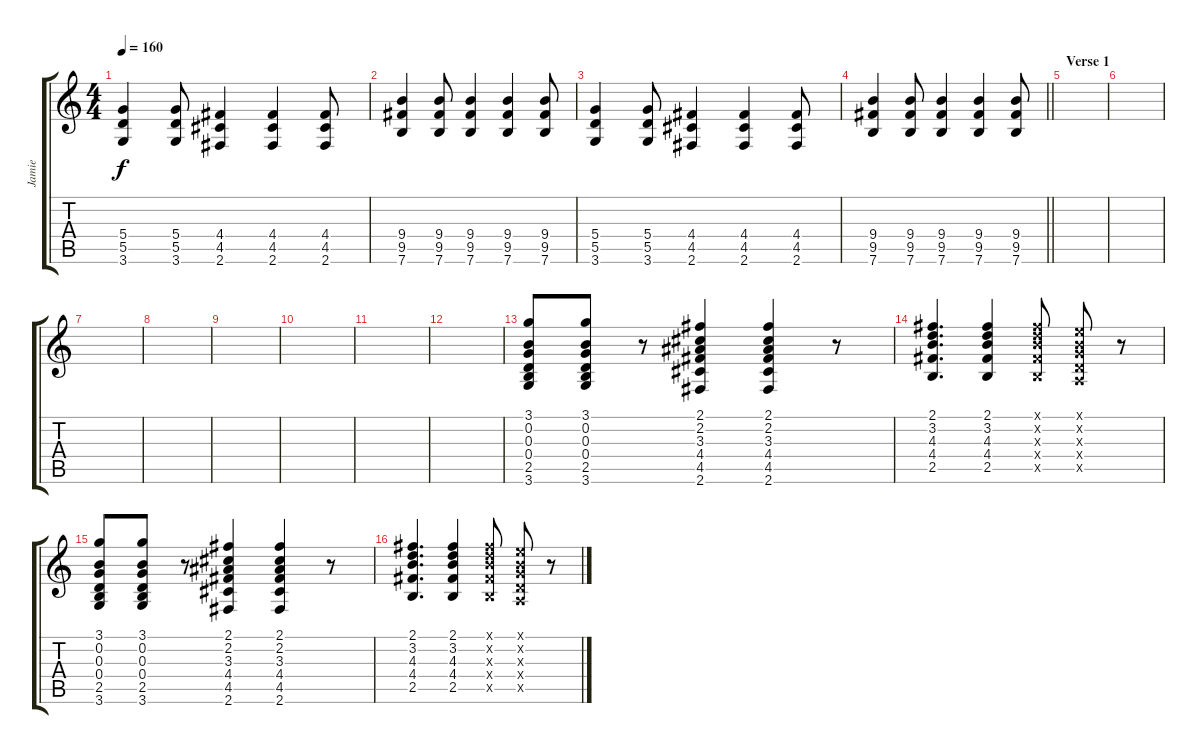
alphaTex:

\track ("Jamie" "Jamie") {instrument overdrivenguitar}
\staff {score tabs}
\tuning (E4 B3 G3 D3 A2 E2) {hide}
\ts (4 4)
\tempo 160
\clef g2
\ks c
(5.4 5.5 3.6).4{dy f} (5.4 5.5 3.6).8 (4.4 4.5 2.6).4 (4.4 4.5 2.6).4 (4.4 4.5 2.6).8 |
(9.4 9.5 7.6).4 (9.4 9.5 7.6).8 (9.4 9.5 7.6).4 (9.4 9.5 7.6).4 (9.4 9.5 7.6).8 |
(5.4 5.5 3.6).4 (5.4 5.5 3.6).8 (4.4 4.5 2.6).4 (4.4 4.5 2.6).4 (4.4 4.5 2.6).8 |
\barLineRight lightlight
(9.4 9.5 7.6).4 (9.4 9.5 7.6).8 (9.4 9.5 7.6).4 (9.4 9.5 7.6).4 (9.4 9.5 7.6).8 |
\section ("" "Verse 1")
|
|
|
|
|
|
|
|
(3.1 0.2 0.3 0.4 2.5 3.6).8 (3.1 0.2 0.3 0.4 2.5 3.6).8 r.8 (2.1 2.2 3.3 4.4 4.5 2.6).4 (2.1 2.2 3.3 4.4 4.5 2.6).4 r.8 |
(2.1 3.2 4.3 4.4 2.5).4{d} (2.1 3.2 4.3 4.4 2.5).4 (2.1{x} 3.2{x} 4.3{x} 4.4{x} 2.5{x}).8 (0.1{x} 0.2{x} 0.3{x} 0.4{x} 0.5{x}).8 r.8 |
(3.1 0.2 0.3 0.4 2.5 3.6).8 (3.1 0.2 0.3 0.4 2.5 3.6).8 r.8 (2.1 2.2 3.3 4.4 4.5 2.6).4 (2.1 2.2 3.3 4.4 4.5 2.6).4 r.8 |
(2.1 3.2 4.3 4.4 2.5).4{d} (2.1 3.2 4.3 4.4 2.5).4 (2.1{x} 3.2{x} 4.3{x} 4.4{x} 2.5{x}).8 (0.1{x} 0.2{x} 0.3{x} 0.4{x} 0.5{x}).8 r.8
